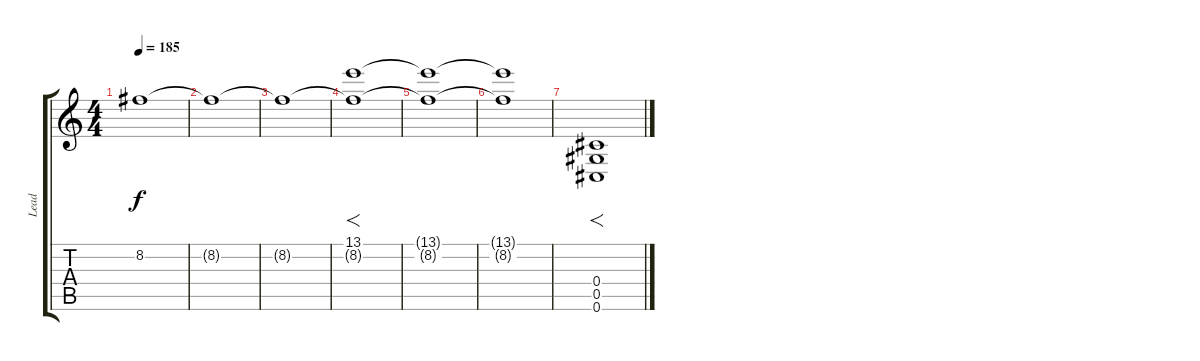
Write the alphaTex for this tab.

\track ("Lead" "Lead") {instrument overdrivenguitar}
\staff {score tabs}
\tuning (Eb4 Bb3 Gb3 Db3 Ab2 Db2) {hide}
\ts (4 4)
\tempo 185
\clef g2
\ks c
8.2{t}.1{dy f} |
8.2{t}.1 |
8.2{t}.1 |
(13.1 8.2{t}).1{f} |
(13.1{t} 8.2{t}).1 |
(13.1{t} 8.2{t}).1 |
(0.4 0.5 0.6).1{f}
